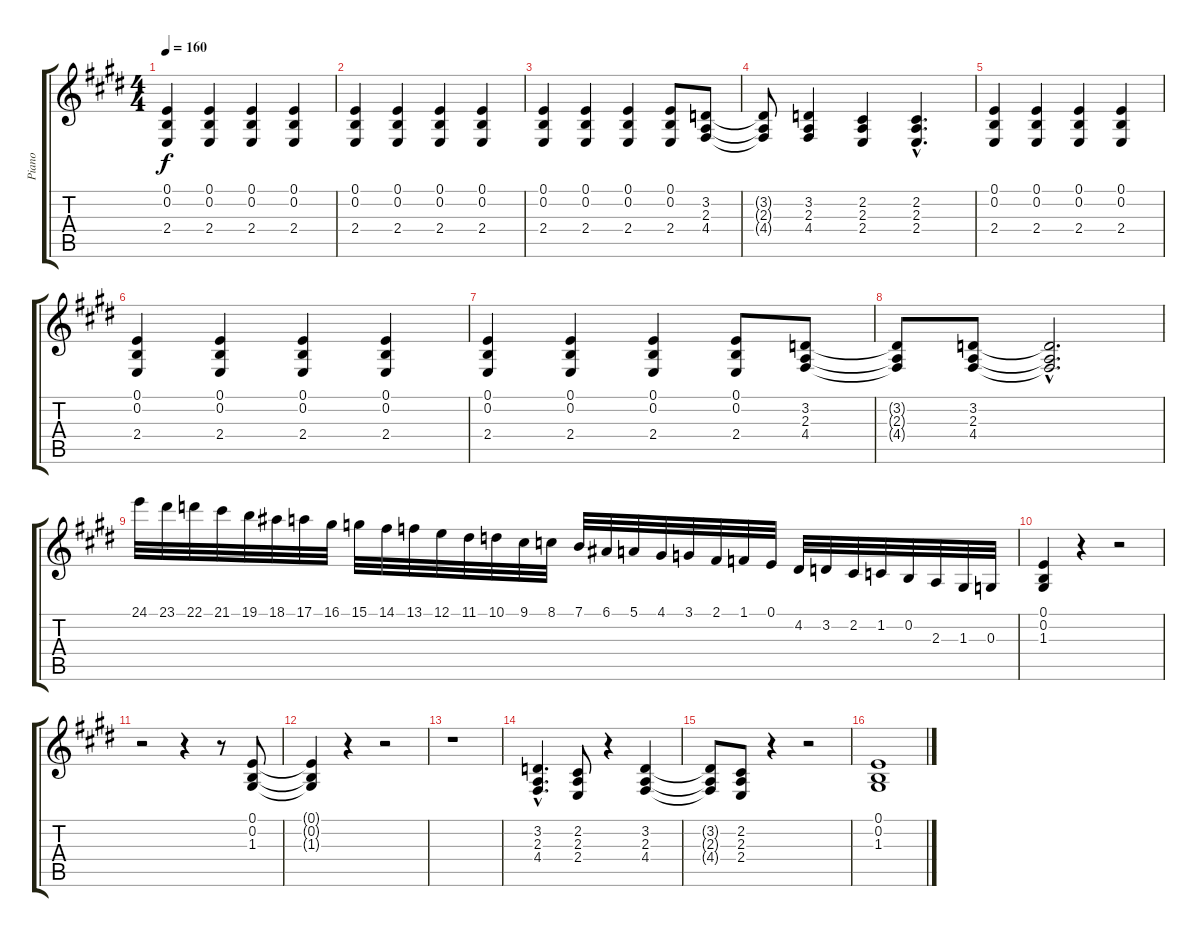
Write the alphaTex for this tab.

\track ("Piano" "Piano") {instrument acousticgrandpiano}
\staff {score tabs}
\tuning (E4 B3 G3 D3 A2 E2) {hide}
\ts (4 4)
\tempo 160
\clef g2
\ks e
(0.1 0.2 2.4).4{dy f} (0.1 0.2 2.4).4 (0.1 0.2 2.4).4 (0.1 0.2 2.4).4 |
(0.1 0.2 2.4).4 (0.1 0.2 2.4).4 (0.1 0.2 2.4).4 (0.1 0.2 2.4).4 |
(0.1 0.2 2.4).4 (0.1 0.2 2.4).4 (0.1 0.2 2.4).4 (0.1 0.2 2.4).8 (3.2 2.3 4.4).8 |
(3.2{t} 2.3{t} 4.4{t}).8 (3.2 2.3 4.4).4 (2.2 2.3 2.4).4 (2.2{hac} 2.3{hac} 2.4{hac}).4{d} |
(0.1 0.2 2.4).4 (0.1 0.2 2.4).4 (0.1 0.2 2.4).4 (0.1 0.2 2.4).4 |
(0.1 0.2 2.4).4 (0.1 0.2 2.4).4 (0.1 0.2 2.4).4 (0.1 0.2 2.4).4 |
(0.1 0.2 2.4).4 (0.1 0.2 2.4).4 (0.1 0.2 2.4).4 (0.1 0.2 2.4).8 (3.2 2.3 4.4).8 |
(3.2{t} 2.3{t} 4.4{t}).8 (3.2 2.3 4.4).8 (3.2{hac t} 2.3{hac t} 4.4{hac t}).2{d} |
24.1.32 23.1.32 22.1.32 21.1.32 19.1.32 18.1.32 17.1.32 16.1.32 15.1.32 14.1.32 13.1.32 12.1.32 11.1.32 10.1.32 9.1.32 8.1.32 7.1.32 6.1.32 5.1.32 4.1.32 3.1.32 2.1.32 1.1.32 0.1.32 4.2.32 3.2.32 2.2.32 1.2.32 0.2.32 2.3.32 1.3.32 0.3.32 |
(0.1 0.2 1.3).4 r.4 r.2 |
r.2 r.4 r.8 (0.1 0.2 1.3).8 |
(0.1{t} 0.2{t} 1.3{t}).4 r.4 r.2 |
r.1 |
(3.2{hac} 2.3{hac} 4.4{hac}).4{d} (2.2 2.3 2.4).8 r.4 (3.2 2.3 4.4).4 |
(3.2{t} 2.3{t} 4.4{t}).8 (2.2 2.3 2.4).8 r.4 r.2 |
(0.1 0.2 1.3).1
